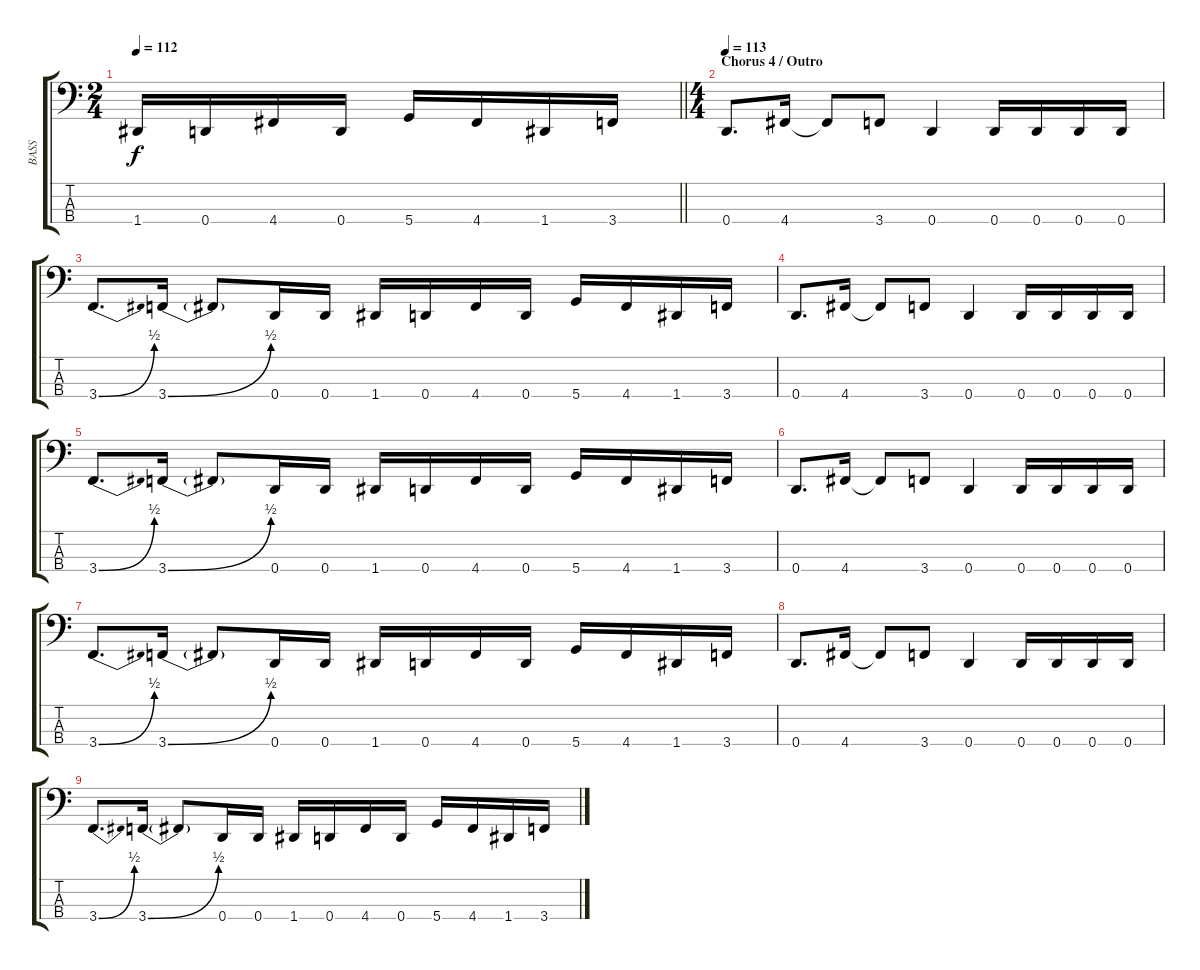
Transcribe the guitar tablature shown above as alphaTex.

\track ("BASS" "BASS") {instrument electricbasspick}
\staff {score tabs}
\tuning (G2 D2 A1 D1) {hide}
\ts (2 4)
\tempo 112
\clef f4
\barLineRight lightlight
\ks c
1.4.16{dy f} 0.4.16 4.4.16 0.4.16 5.4.16 4.4.16 1.4.16 3.4.16 |
\ts (4 4)
\section ("" "Chorus 4 / Outro")
\tempo 113
0.4.8{d} 4.4.16 4.4{t}.8 3.4.8 0.4.4 0.4.16 0.4.16 0.4.16 0.4.16 |
3.4{be (bend 0 0 60 2)}.8{d} 3.4{be (bend 0 0 60 2)}.16 3.4{t}.8 0.4.16 0.4.16 1.4.16 0.4.16 4.4.16 0.4.16 5.4.16 4.4.16 1.4.16 3.4.16 |
0.4.8{d} 4.4.16 4.4{t}.8 3.4.8 0.4.4 0.4.16 0.4.16 0.4.16 0.4.16 |
3.4{be (bend 0 0 60 2)}.8{d} 3.4{be (bend 0 0 60 2)}.16 3.4{t}.8 0.4.16 0.4.16 1.4.16 0.4.16 4.4.16 0.4.16 5.4.16 4.4.16 1.4.16 3.4.16 |
0.4.8{d} 4.4.16 4.4{t}.8 3.4.8 0.4.4 0.4.16 0.4.16 0.4.16 0.4.16 |
3.4{be (bend 0 0 60 2)}.8{d} 3.4{be (bend 0 0 60 2)}.16 3.4{t}.8 0.4.16 0.4.16 1.4.16 0.4.16 4.4.16 0.4.16 5.4.16 4.4.16 1.4.16 3.4.16 |
0.4.8{d} 4.4.16 4.4{t}.8 3.4.8 0.4.4 0.4.16 0.4.16 0.4.16 0.4.16 |
3.4{be (bend 0 0 60 2)}.8{d} 3.4{be (bend 0 0 60 2)}.16 3.4{t}.8 0.4.16 0.4.16 1.4.16 0.4.16 4.4.16 0.4.16 5.4.16 4.4.16 1.4.16 3.4.16
